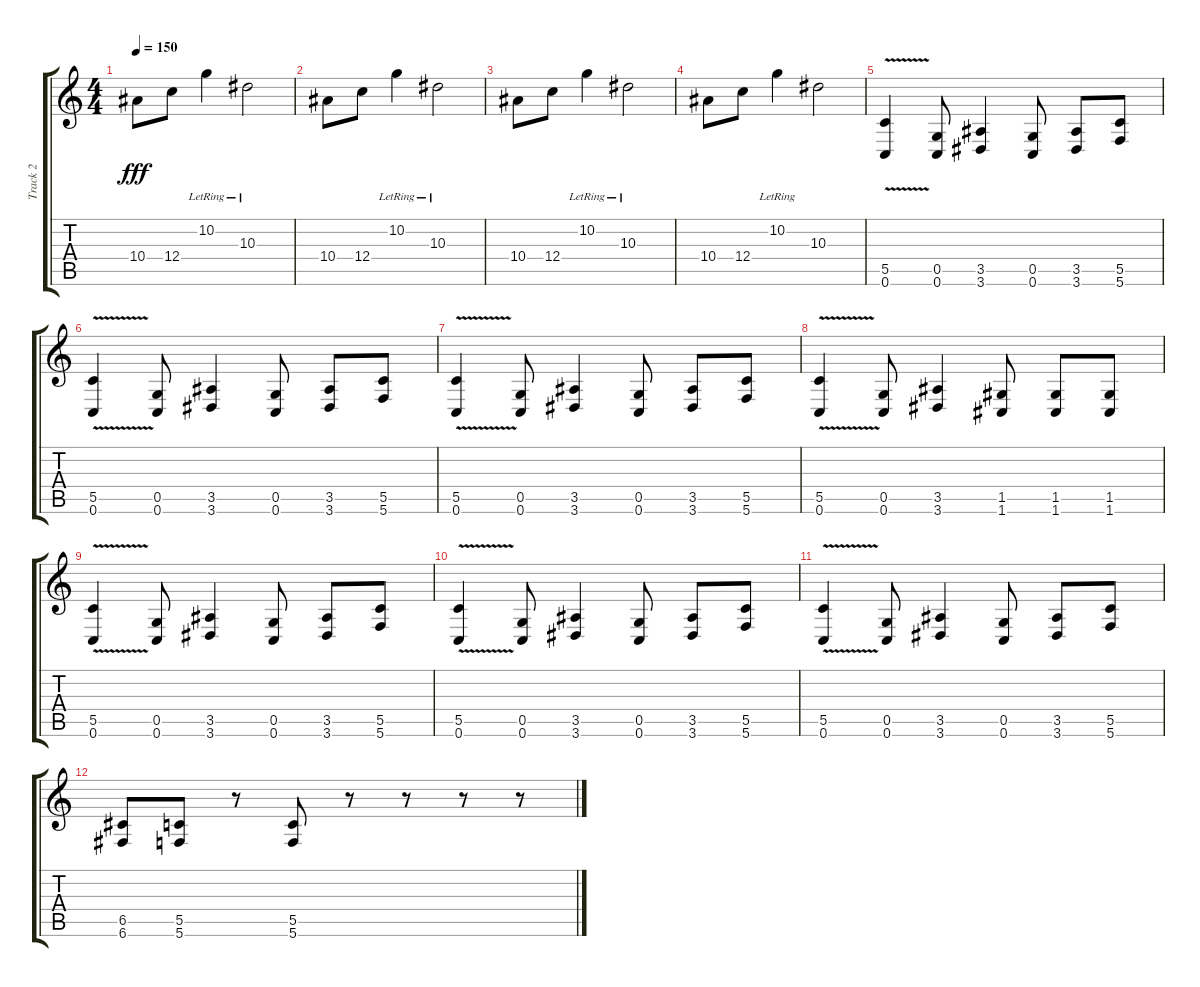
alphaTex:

\track ("Track 2" "Track 2") {instrument overdrivenguitar}
\staff {score tabs}
\tuning (D4 A3 F3 C3 G2 C2) {hide}
\ts (4 4)
\tempo 150
\clef g2
\ks c
10.4.8{dy fff} 12.4.8 10.2{lr}.4 10.3{lr}.2 |
10.4.8 12.4.8 10.2{lr}.4 10.3{lr}.2 |
10.4.8 12.4.8 10.2{lr}.4 10.3{lr}.2 |
10.4.8 12.4.8 10.2{lr}.4 10.3.2 |
(5.5{v} 0.6).4 (0.5 0.6).8 (3.5 3.6).4 (0.5 0.6).8 (3.5 3.6).8 (5.5 5.6).8 |
(5.5{v} 0.6).4 (0.5 0.6).8 (3.5 3.6).4 (0.5 0.6).8 (3.5 3.6).8 (5.5 5.6).8 |
(5.5{v} 0.6).4 (0.5 0.6).8 (3.5 3.6).4 (0.5 0.6).8 (3.5 3.6).8 (5.5 5.6).8 |
(5.5{v} 0.6).4 (0.5 0.6).8 (3.5 3.6).4 (1.5 1.6).8 (1.5 1.6).8 (1.5 1.6).8 |
(5.5{v} 0.6).4 (0.5 0.6).8 (3.5 3.6).4 (0.5 0.6).8 (3.5 3.6).8 (5.5 5.6).8 |
(5.5{v} 0.6).4 (0.5 0.6).8 (3.5 3.6).4 (0.5 0.6).8 (3.5 3.6).8 (5.5 5.6).8 |
(5.5{v} 0.6).4 (0.5 0.6).8 (3.5 3.6).4 (0.5 0.6).8 (3.5 3.6).8 (5.5 5.6).8 |
(6.5 6.6).8 (5.5 5.6).8 r.8 (5.5 5.6).8 r.8 r.8 r.8 r.8
